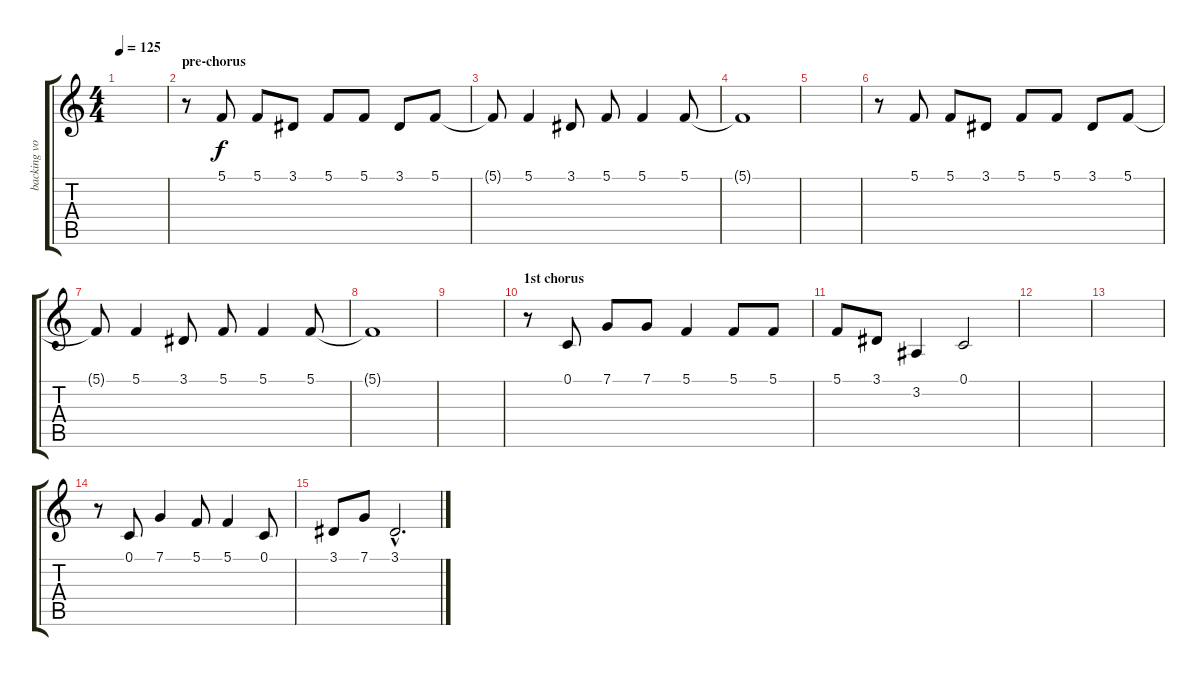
\track ("backing vocals" "backing vo") {instrument piccolo}
\staff {score tabs}
\tuning (C4 G3 Eb3 Bb2 F2 C2) {hide}
\ts (4 4)
\tempo 125
\clef g2
\ks c
|
\section ("" "pre-chorus")
r.8 5.1.8 5.1.8 3.1.8 5.1.8 5.1.8 3.1.8 5.1.8 |
5.1{t}.8 5.1.4 3.1.8 5.1.8 5.1.4 5.1.8 |
5.1{t}.1 |
|
r.8 5.1.8 5.1.8 3.1.8 5.1.8 5.1.8 3.1.8 5.1.8 |
5.1{t}.8 5.1.4 3.1.8 5.1.8 5.1.4 5.1.8 |
5.1{t}.1 |
|
\section ("" "1st chorus")
r.8 0.1.8 7.1.8 7.1.8 5.1.4 5.1.8 5.1.8 |
5.1.8 3.1.8 3.2.4 0.1.2 |
|
|
r.8 0.1.8 7.1.4 5.1.8 5.1.4 0.1.8 |
3.1.8 7.1.8 3.1{hac}.2{d}
